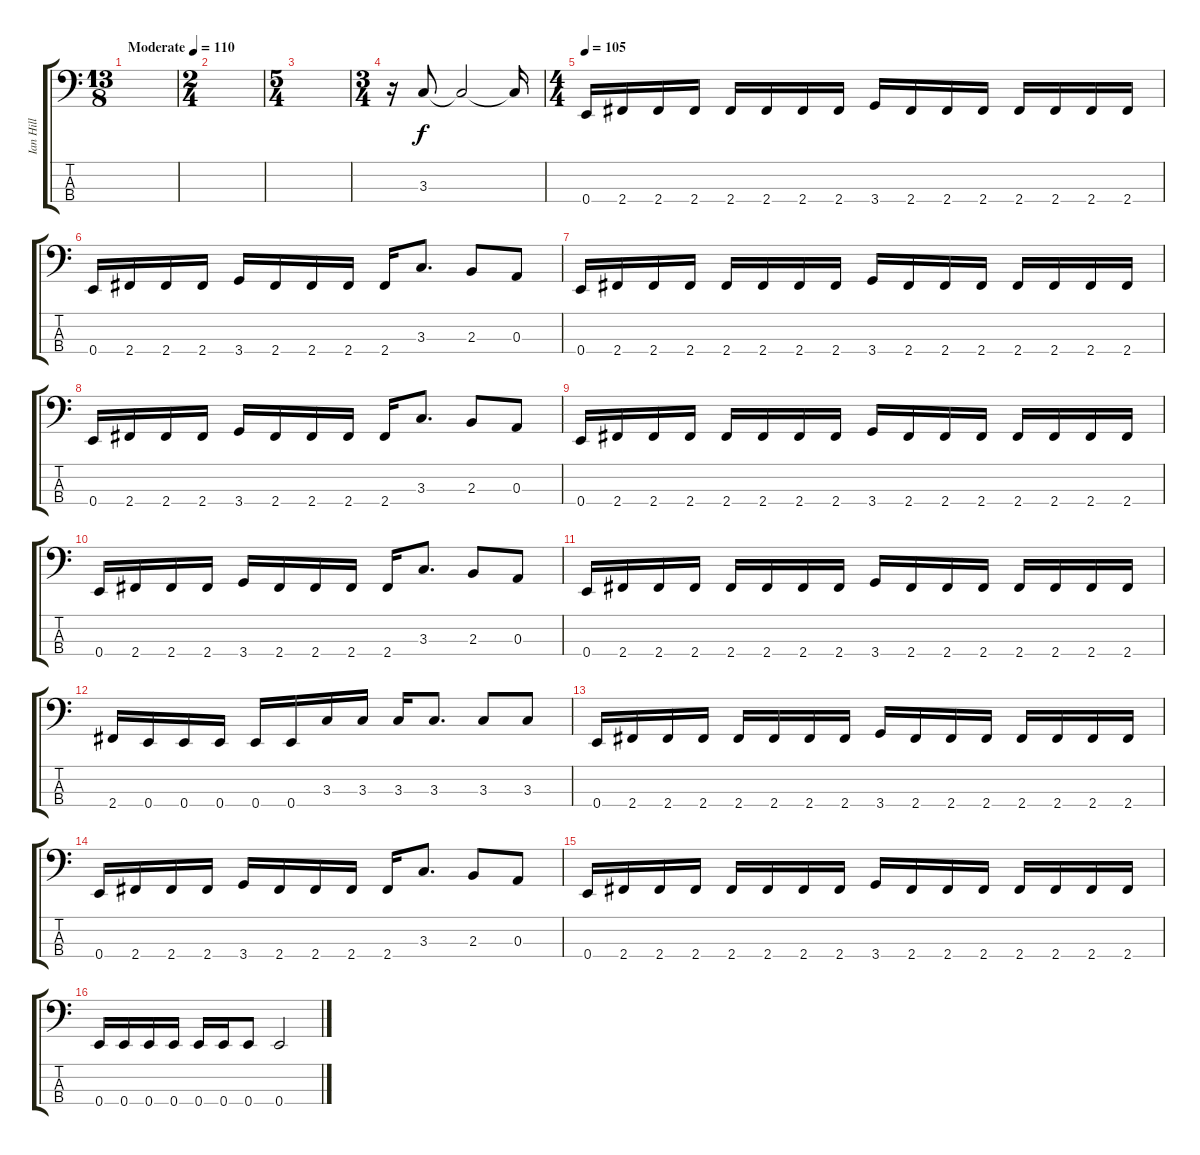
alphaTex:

\track ("Ian Hill" "Ian Hill") {instrument electricbasspick}
\staff {score tabs}
\tuning (G2 D2 A1 E1) {hide}
\ts (13 8)
\tempo (110 "Moderate")
\clef f4
\ks c
|
\ts (2 4)
|
\ts (5 4)
|
\ts (3 4)
r.16 3.3.8 3.3{t}.2 3.3{t}.16 |
\ts (4 4)
\tempo 105
0.4.16 2.4.16 2.4.16 2.4.16 2.4.16 2.4.16 2.4.16 2.4.16 3.4.16 2.4.16 2.4.16 2.4.16 2.4.16 2.4.16 2.4.16 2.4.16 |
0.4.16 2.4.16 2.4.16 2.4.16 3.4.16 2.4.16 2.4.16 2.4.16 2.4.16 3.3.8{d} 2.3.8 0.3.8 |
0.4.16 2.4.16 2.4.16 2.4.16 2.4.16 2.4.16 2.4.16 2.4.16 3.4.16 2.4.16 2.4.16 2.4.16 2.4.16 2.4.16 2.4.16 2.4.16 |
0.4.16 2.4.16 2.4.16 2.4.16 3.4.16 2.4.16 2.4.16 2.4.16 2.4.16 3.3.8{d} 2.3.8 0.3.8 |
0.4.16 2.4.16 2.4.16 2.4.16 2.4.16 2.4.16 2.4.16 2.4.16 3.4.16 2.4.16 2.4.16 2.4.16 2.4.16 2.4.16 2.4.16 2.4.16 |
0.4.16 2.4.16 2.4.16 2.4.16 3.4.16 2.4.16 2.4.16 2.4.16 2.4.16 3.3.8{d} 2.3.8 0.3.8 |
0.4.16 2.4.16 2.4.16 2.4.16 2.4.16 2.4.16 2.4.16 2.4.16 3.4.16 2.4.16 2.4.16 2.4.16 2.4.16 2.4.16 2.4.16 2.4.16 |
2.4.16 0.4.16 0.4.16 0.4.16 0.4.16 0.4.16 3.3.16 3.3.16 3.3.16 3.3.8{d} 3.3.8 3.3.8 |
0.4.16 2.4.16 2.4.16 2.4.16 2.4.16 2.4.16 2.4.16 2.4.16 3.4.16 2.4.16 2.4.16 2.4.16 2.4.16 2.4.16 2.4.16 2.4.16 |
0.4.16 2.4.16 2.4.16 2.4.16 3.4.16 2.4.16 2.4.16 2.4.16 2.4.16 3.3.8{d} 2.3.8 0.3.8 |
0.4.16 2.4.16 2.4.16 2.4.16 2.4.16 2.4.16 2.4.16 2.4.16 3.4.16 2.4.16 2.4.16 2.4.16 2.4.16 2.4.16 2.4.16 2.4.16 |
0.4.16 0.4.16 0.4.16 0.4.16 0.4.16 0.4.16 0.4.8 0.4.2
